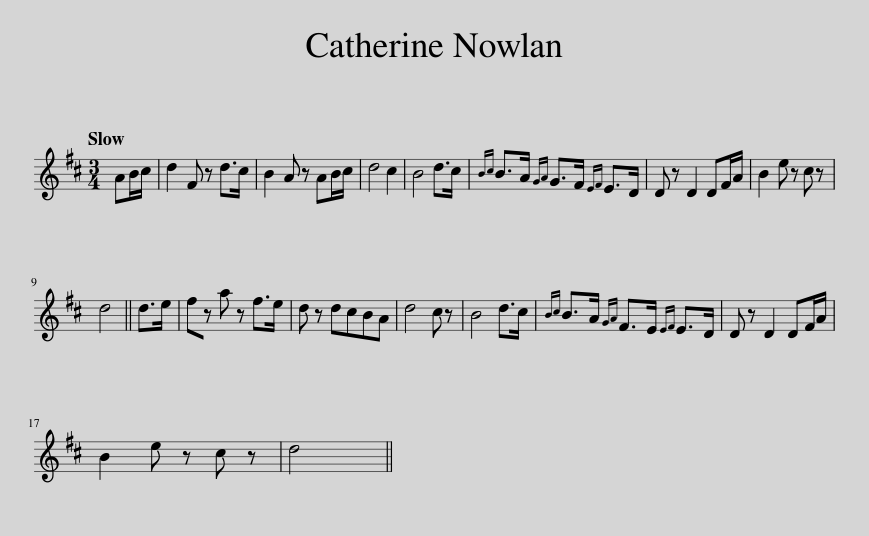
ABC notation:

X:1
L:1/8
Q:1/4=120
M:3/4
I:linebreak $
K:D
V:1 treble
V:1
 AB/c/ | d2 F z d>c | B2 A z AB/c/ | d4 c2 | B4 d>c | %5
{Bc} B>A{GA} G>F{EF} E>D | D z D2 DF/A/ | B2 e z c z |$ d4 || d>e | %10
 f z a z f>e | d z dcBA | d4 c z | B4 d>c |{Bc} B>A{GA} F>E{EF} E>D | %15
 D z D2 DF/A/ |$ B2 e z c z | d4 || %18
